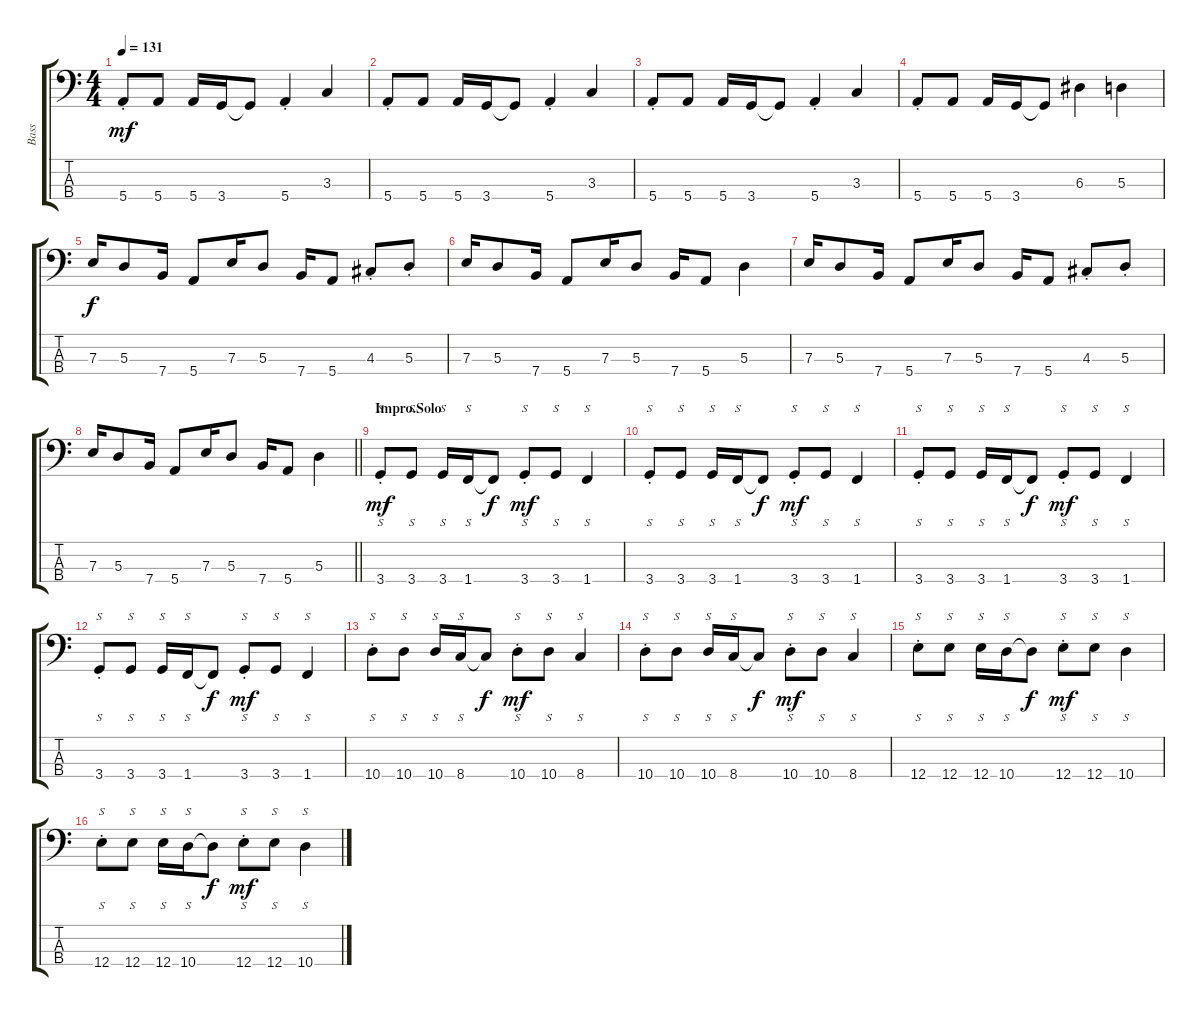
\track ("Bass" "Bass") {instrument electricbassfinger}
\staff {score tabs}
\tuning (G2 D2 A1 E1) {hide}
\ts (4 4)
\tempo 131
\clef f4
\ks c
5.4{st}.8{dy mf} 5.4.8 5.4.16 3.4.16 3.4{t}.8 5.4{st}.4 3.3.4 |
5.4{st}.8 5.4.8 5.4.16 3.4.16 3.4{t}.8 5.4{st}.4 3.3.4 |
5.4{st}.8 5.4.8 5.4.16 3.4.16 3.4{t}.8 5.4{st}.4 3.3.4 |
5.4{st}.8 5.4.8 5.4.16 3.4.16 3.4{t}.8 6.3.4 5.3.4 |
7.3.16{dy f} 5.3.8 7.4.16 5.4.8 7.3.16 5.3.8 7.4.16 5.4.8 4.3{st}.8 5.3{st}.8 |
7.3.16 5.3.8 7.4.16 5.4.8 7.3.16 5.3.8 7.4.16 5.4.8 5.3.4 |
7.3.16 5.3.8 7.4.16 5.4.8 7.3.16 5.3.8 7.4.16 5.4.8 4.3{st}.8 5.3{st}.8 |
\barLineRight lightlight
7.3.16 5.3.8 7.4.16 5.4.8 7.3.16 5.3.8 7.4.16 5.4.8 5.3.4 |
\section ("" "Impro.Solo")
3.4{st}.8{s dy mf} 3.4.8{s} 3.4.16{s} 1.4.16{s} 1.4{t}.8{dy f} 3.4{st}.8{s dy mf} 3.4.8{s} 1.4.4{s} |
3.4{st}.8{s} 3.4.8{s} 3.4.16{s} 1.4.16{s} 1.4{t}.8{dy f} 3.4{st}.8{s dy mf} 3.4.8{s} 1.4.4{s} |
3.4{st}.8{s} 3.4.8{s} 3.4.16{s} 1.4.16{s} 1.4{t}.8{dy f} 3.4{st}.8{s dy mf} 3.4.8{s} 1.4.4{s} |
3.4{st}.8{s} 3.4.8{s} 3.4.16{s} 1.4.16{s} 1.4{t}.8{dy f} 3.4{st}.8{s dy mf} 3.4.8{s} 1.4.4{s} |
10.4{st}.8{s} 10.4.8{s} 10.4.16{s} 8.4.16{s} 8.4{t}.8{dy f} 10.4{st}.8{s dy mf} 10.4.8{s} 8.4.4{s} |
10.4{st}.8{s} 10.4.8{s} 10.4.16{s} 8.4.16{s} 8.4{t}.8{dy f} 10.4{st}.8{s dy mf} 10.4.8{s} 8.4.4{s} |
12.4{st}.8{s} 12.4.8{s} 12.4.16{s} 10.4.16{s} 10.4{t}.8{dy f} 12.4{st}.8{s dy mf} 12.4.8{s} 10.4.4{s} |
12.4{st}.8{s} 12.4.8{s} 12.4.16{s} 10.4.16{s} 10.4{t}.8{dy f} 12.4{st}.8{s dy mf} 12.4.8{s} 10.4.4{s}
